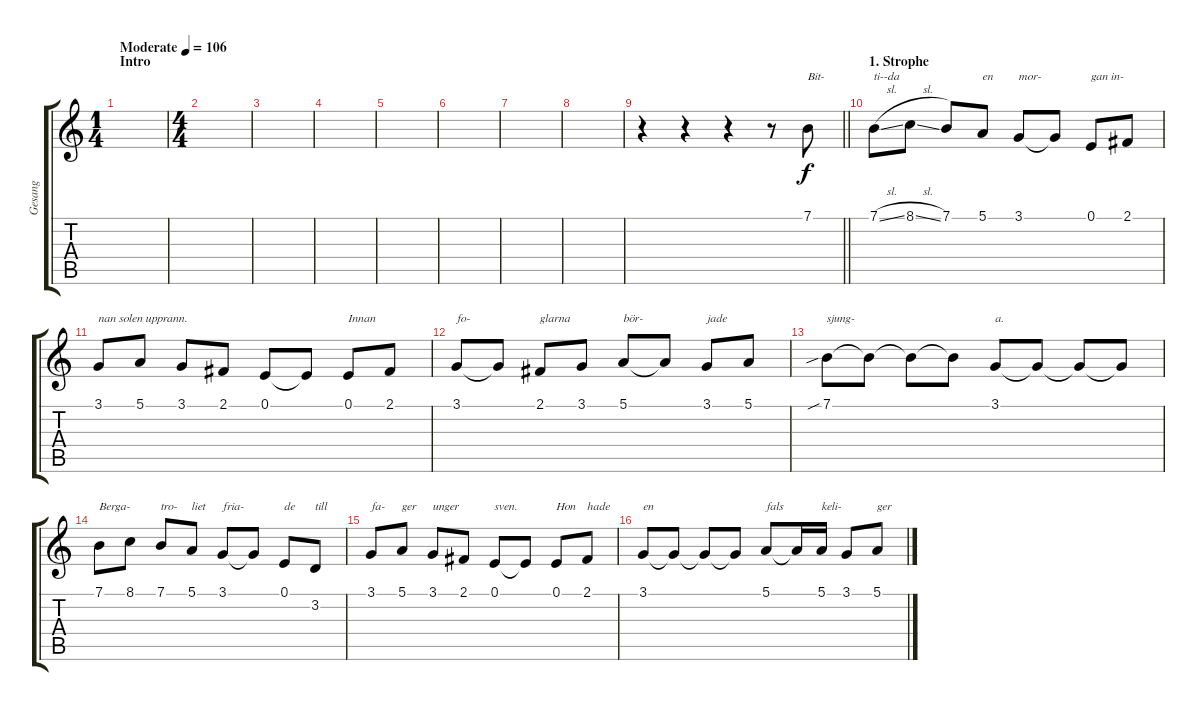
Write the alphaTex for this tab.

\track ("Gesang" "Gesang") {instrument lead5charang}
\staff {score tabs}
\tuning (E4 B3 G3 D3 A2 E2) {hide}
\ts (1 4)
\section ("" "Intro")
\tempo (106 "Moderate")
\clef g2
\ks c
|
\ts (4 4)
|
|
|
|
|
|
|
\barLineRight lightlight
r.4 r.4 r.4 r.8 7.1.8{txt "Bit-"} |
\section ("" "1. Strophe")
7.1{sl}.8{txt "ti--da"} 8.1{sl}.8 7.1.8 5.1.8{txt "en"} 3.1.8{txt "mor-"} 3.1{t}.8 0.1.8{txt "gan in-"} 2.1.8 |
3.1.8{txt "nan solen upprann."} 5.1.8 3.1.8 2.1.8 0.1.8 0.1{t}.8 0.1.8{txt "Innan"} 2.1.8 |
3.1.8{txt "fo-"} 3.1{t}.8 2.1.8{txt "glarna"} 3.1.8 5.1.8{txt "bör-"} 5.1{t}.8 3.1.8{txt "jade"} 5.1.8 |
7.1{sib}.8{txt "sjung-"} 7.1{t}.8 7.1{t}.8 7.1{t}.8 3.1.8{txt "a."} 3.1{t}.8 3.1{t}.8 3.1{t}.8 |
7.1.8{txt "Berga-"} 8.1.8 7.1.8{txt "tro-"} 5.1.8{txt "liet"} 3.1.8{txt "fria-"} 3.1{t}.8 0.1.8{txt "de"} 3.2.8{txt "till"} |
3.1.8{txt "fa-"} 5.1.8{txt "ger"} 3.1.8{txt "unger"} 2.1.8 0.1.8{txt "sven."} 0.1{t}.8 0.1.8{txt "Hon"} 2.1.8{txt "hade"} |
3.1.8{txt "en"} 3.1{t}.8 3.1{t}.8 3.1{t}.8 5.1.8{txt "fals"} 5.1{t}.16 5.1.16{txt "keli-"} 3.1.8 5.1.8{txt "ger"}
